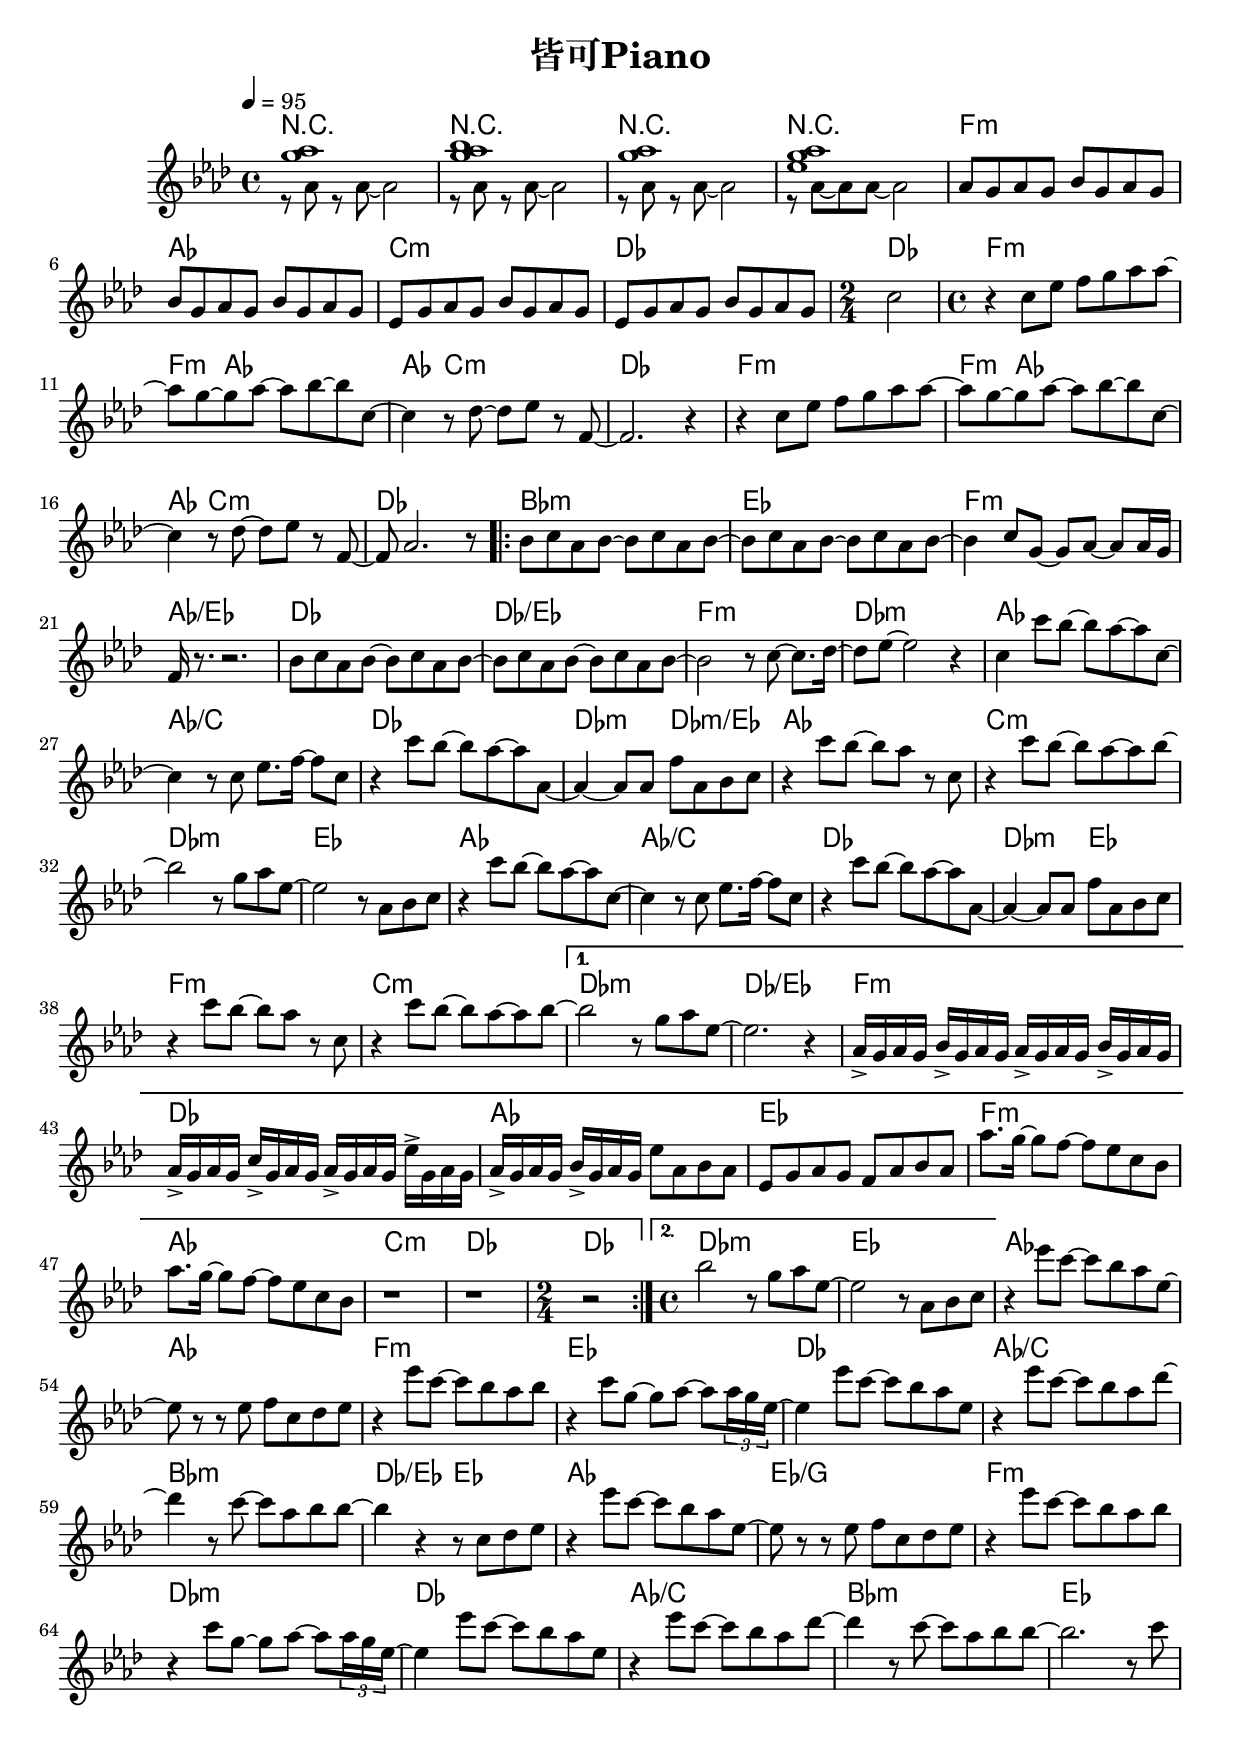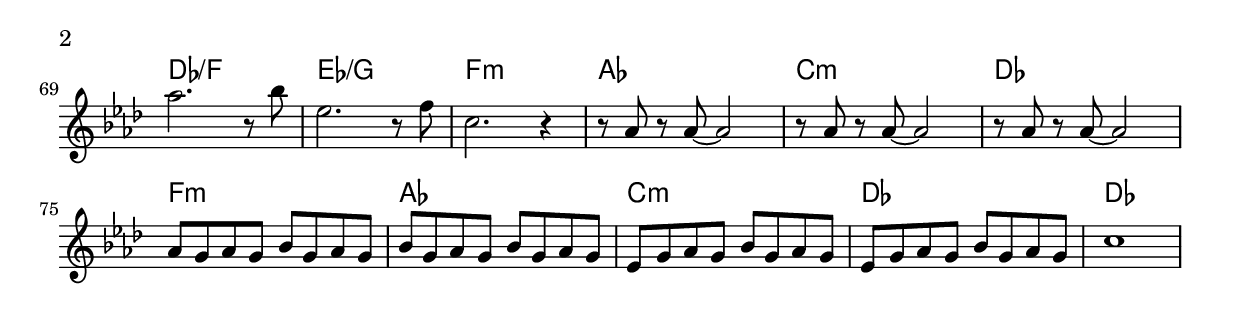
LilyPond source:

\header {
  title = "皆可Piano"
  composer = ""
}

\score { <<

\chords {

  r1~ | r~ | r~ | r |
  f:m | aes | c:m | des | des2 |

  f1:m~ | f4:m aes2.~ |  aes4 c2.:m | des1 |
  f1:m~ | f4:m aes2.~ |  aes4 c2.:m | des1 |

  \repeat volta 2 {
  bes1:m | ees | f:m | aes/ees |
  des | des/ees | f:m | des:m |

  aes | aes/c | des | des2:m des:m/ees |
  aes1 | c:m | des:m | ees |
  aes | aes/c | des | des2:m ees |
  f1:m | c:m |  
  }

  \alternative {
  {des1:m | des/ees |
  f1:m | des | aes | ees |
  f:m | aes | c:m | des | \time 2/4 des2 |
  }
  {des1:m | ees |}
  }  
  
  aes1~ | aes | f:m | ees |
  des | aes/c | bes:m | des2/ees ees |
  aes1 | ees/g | f:m | des:m |
  des | aes/c | bes:m | ees |

  
  des/f | ees/g | f:m | 
  
  aes | c:m | des |
  f:m | aes | c:m | des | des |

  }
  
  \relative aes' { \key aes\major \tempo 4 = 95 \time 4/4

  <<{<g' aes>1}\\{r8 aes, r aes~ aes2}>>|
  <<{<g' aes bes>1}\\{r8 aes, r aes~ aes2}>>|
  <<{<g' aes>1}\\{r8 aes, r aes~ aes2}>>|
  <<{<g' aes ees>1}\\{r8 aes,~ aes aes~ aes2}>>|

  aes8 g aes g bes g aes g | bes8 g aes g bes g aes g | 
  ees8 g aes g bes g aes g | ees8 g aes g bes g aes g | 
  \time 2/4 c2 |

  \time 4/4
  r4 c8 ees f g aes aes~ | aes g~ g aes~ aes bes~ bes c,~ |
  c4 r8 des~ des ees r f,~ | f2. r4 |
  r4 c'8 ees f g aes aes~ | aes g~ g aes~ aes bes~ bes c,~ |
  c4 r8 des~ des ees r f,~ | f aes2. r8 |

  \repeat volta 2 {
  bes c aes bes~ bes c aes bes~ | bes c aes bes~ bes c aes bes~ |
  bes4 c8 g~ g aes~ aes aes16 g | f r8. r2. |
  bes8 c aes bes~ bes c aes bes~ | bes c aes bes~ bes c aes bes~ | 
  bes2 r8 c8~ c8. des16~ | des8 ees~ ees2 r4 |

  c4 c'8 bes~ bes aes~ aes c,~ | c4 r8 c ees8. f16~ f8 c |
  r4 c'8 bes~ bes aes~ aes aes,~ | aes4~ aes8 aes f' aes, bes c |
  r4 c'8 bes~ bes aes r c, | r4 c'8 bes~ bes aes~ aes bes~ |
  bes2 r8 g aes ees~ | ees2 r8 aes, bes c |

  r4 c'8 bes~ bes aes~ aes c,~ | c4 r8 c ees8. f16~ f8 c |
  r4 c'8 bes~ bes aes~ aes aes,~ | aes4~ aes8 aes f' aes, bes c |
  r4 c'8 bes~ bes aes r c, | r4 c'8 bes~ bes aes~ aes bes~ |
  
  }

  \alternative {
    {bes2 r8 g aes ees~ | ees2. r4 | 
      aes,16-> g aes g bes-> g aes g aes-> g aes g bes-> g aes g | 
      aes16-> g aes g c-> g aes g aes-> g aes g ees'-> g, aes g | 
      aes16-> g aes g  bes-> g aes g ees'8 aes,  bes  aes | 
      ees8 g aes g f aes bes aes |
      aes'8. g16~ g8 f~ f ees c bes | aes'8. g16~ g8 f~ f ees c bes | 
      r1 | r | \time 2/4 r2 |}
    {\time 4/4 bes'2 r8 g aes ees~ | ees2 r8 aes, bes c | }
  }

  r4 ees'8 c~ c bes aes ees~ | ees r r ees f c des ees |
  r4 ees'8 c~ c bes aes bes | r4 c8 g~ g aes~ aes \tuplet 3/2 8 {aes16 g ees~} |
  ees4 ees'8 c~ c bes aes ees | r4 ees'8 c~ c bes aes des~ |
  des4 r8 c~ c aes bes bes~ | bes4 r r8 c, des ees |
  
  r4 ees'8 c~ c bes aes ees~ | ees r r ees f c des ees |
  r4 ees'8 c~ c bes aes bes | r4 c8 g~ g aes~ aes \tuplet 3/2 8 {aes16 g ees~} |
  ees4 ees'8 c~ c bes aes ees | r4 ees'8 c~ c bes aes des~ |
  des4 r8 c~ c aes bes bes~ | bes2. r8 c | aes2. r8 bes |
  ees,2. r8 f | c2. r4 |
  
  r8 aes r aes~ aes2 | r8 aes r aes~ aes2 | r8 aes r aes~ aes2 |
  aes8 g aes g bes g aes g | bes8 g aes g bes g aes g | 
  ees8 g aes g bes g aes g | ees8 g aes g bes g aes g | c1 | 
   
    
  }





>>
  \layout {}
  \midi {}
}